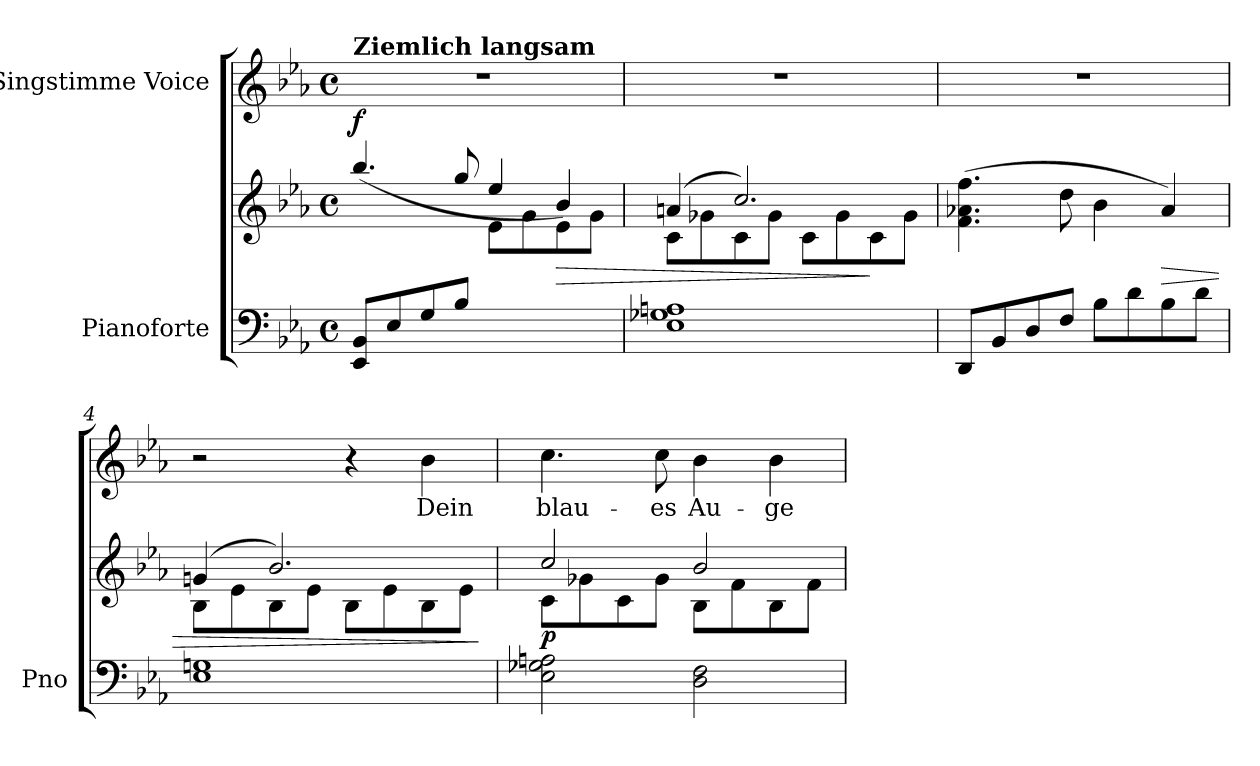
**kern	**kern	**dynam	**kern	**text
*part2	*part2	*part2	*part1	*part1
*staff3	*staff2	*staff2/3	*staff1	*staff1
*I"Pianoforte	*	*	*I"Singstimme Voice	*
*I'Pno	*	*	*	*
*clefF4	*clefG2	*	*clefG2	*
*k[b-e-a-]	*k[b-e-a-]	*	*k[b-e-a-]	*
*M4/4	*M4/4	*	*M4/4	*
*met(c)	*met(c)	*	*met(c)	*
=1	=1	=1	=1	=1
*	*^	*	*	*
!	!	!	!	!LO:TX:a:B:t=Ziemlich langsam	!
!	!	!	!LO:DY:a	!	!
(<8EE-/ 8BB-/L	(>4.bb-/	2ryy	f	1r	.
8E-/	.	.	.	.	.
8G/	.	.	.	.	.
8B-/J	8gg/	.	.	.	.
2ryy	4ee-/	8e-\L	.	.	.
.	.	8g\	.	.	.
!	!	!	!LO:HP:b	!	!
.	4b-/)	8e-\	>	.	.
.	.	8g\J)	.	.	.
=2	=2	=2	=2	=2	=2
1E- 1G-X 1An	(4an/	8c\L	.	1r	.
.	.	8g-X\	.	.	.
.	2.cc/)	8c\	.	.	.
.	.	8g-\J	.	.	.
.	.	8c\L	.	.	.
.	.	8g-\	.	.	.
.	.	8c\	]	.	.
.	.	8g-\J	.	.	.
*	*v	*v	*	*	*
=3	=3	=3	=3	=3
8DD/L	(4.f\ 4.a-X\ 4.ff\	.	1r	.
8BB-/	.	.	.	.
8D/	.	.	.	.
8F/J	8dd\	.	.	.
8B-\L	4b-\	.	.	.
8d\	.	.	.	.
!	!	!LO:HP:b	!	!
8B-\	4a-/)	>	.	.
8d\J	.	.	.	.
!!LO:LB:g=z
=4	=4	=4	=4	=4
*	*^	*	*	*
1E- 1Gn	(4gn/	8B-\L	.	2r	.
.	.	8e-\	.	.	.
.	2.b-/)	8B-\	.	.	.
.	.	8e-\J	.	.	.
.	.	8B-\L	.	4r	.
.	.	8e-\	.	.	.
!	!	!	!	!	!LO:LY:b
.	.	8B-\	.	4b-\	Dein
.	.	8e-\J	.	.	.
*	*v	*v	*	*	*
.	.	]	.	.
=5	=5	=5	=5	=5
*	*^	*	*	*
!	!	!	!LO:DY:b	!	!LO:LY:b
2E-\ 2G-X\ 2An\	2cc/	8c\L	p	4.cc\	blau-
.	.	8g-X\	.	.	.
.	.	8c\	.	.	.
!	!	!	!	!	!LO:LY:b
.	.	8g-\J	.	8cc\	-es
!	!	!	!	!	!LO:LY:b
2D\ 2F\	2b-/	8B-\L	.	4b-\	Au-
.	.	8f\	.	.	.
!	!	!	!	!	!LO:LY:b
.	.	8B-\	.	4b-\	-ge
.	.	8f\J	.	.	.
*	*v	*v	*	*	*
=	=	=	=	=
*-	*-	*-	*-	*-
